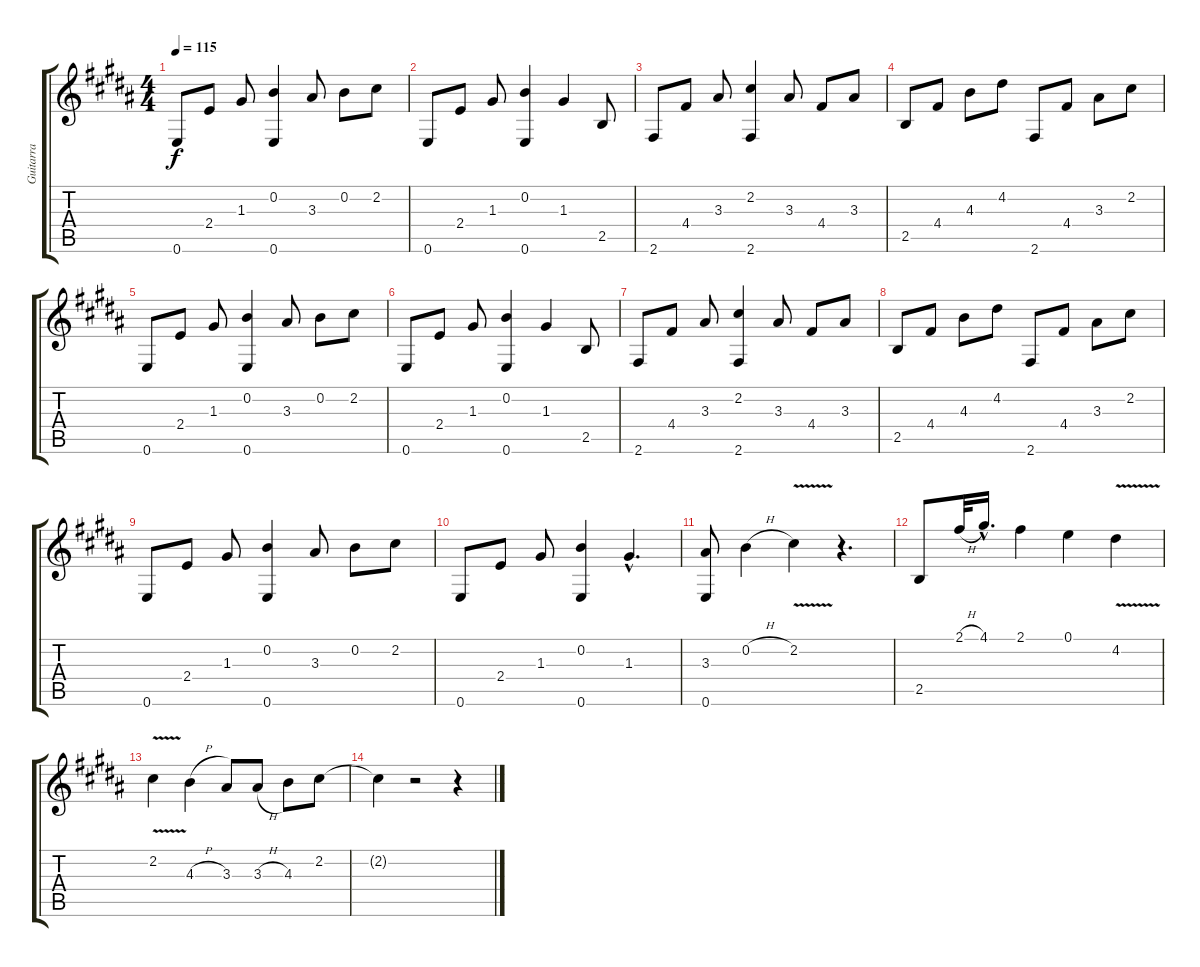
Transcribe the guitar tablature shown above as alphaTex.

\track ("Guitarra" "Guitarra") {instrument acousticguitarnylon}
\staff {score tabs}
\tuning (E4 B3 G3 D3 A2 E2) {hide}
\ts (4 4)
\tempo 115
\clef g2
\ks b
0.6.8{dy f} 2.4.8 1.3.8 (0.2 0.6).4 3.3.8 0.2.8 2.2.8 |
0.6.8 2.4.8 1.3.8 (0.2 0.6).4 1.3.4 2.5.8 |
2.6.8 4.4.8 3.3.8 (2.2 2.6).4 3.3.8 4.4.8 3.3.8 |
2.5.8 4.4.8 4.3.8 4.2.8 2.6.8 4.4.8 3.3.8 2.2.8 |
0.6.8 2.4.8 1.3.8 (0.2 0.6).4 3.3.8 0.2.8 2.2.8 |
0.6.8 2.4.8 1.3.8 (0.2 0.6).4 1.3.4 2.5.8 |
2.6.8 4.4.8 3.3.8 (2.2 2.6).4 3.3.8 4.4.8 3.3.8 |
2.5.8 4.4.8 4.3.8 4.2.8 2.6.8 4.4.8 3.3.8 2.2.8 |
0.6.8 2.4.8 1.3.8 (0.2 0.6).4 3.3.8 0.2.8 2.2.8 |
0.6.8 2.4.8 1.3.8 (0.2 0.6).4 1.3{hac}.4{d} |
(3.3 0.6).8 0.2{h}.4 2.2{v}.4 r.4{d} |
2.5.8 2.1{h}.32 4.1{hac}.16{d} 2.1.4 0.1.4 4.2{v}.4 |
2.2{v}.4 4.3{h}.4 3.3.8 3.3{h}.8 4.3.8 2.2.8 |
2.2{t}.4 r.2 r.4
